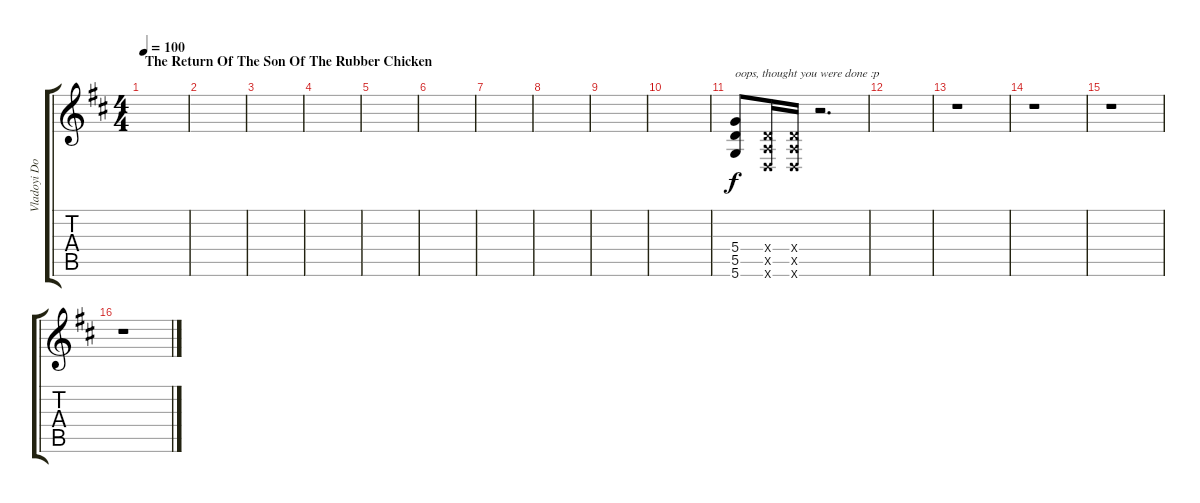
\track ("Vladoyi Doofus (Rythm Guitar)" "Vladoyi Do") {instrument distortionguitar}
\staff {score tabs}
\tuning (E4 B3 G3 D3 A2 D2) {hide}
\ts (4 4)
\section ("" "The Return Of The Son Of The Rubber Chicken")
\tempo 100
\clef g2
\ks d
|
|
|
|
|
|
|
|
|
|
(5.4 5.5 5.6).8{txt "oops, thought you were done :p"} (0.4{x} 0.5{x} 0.6{x}).16 (0.4{x} 0.5{x} 0.6{x}).16 r.2{d} |
|
r.1 |
r.1 |
r.1 |
r.1
